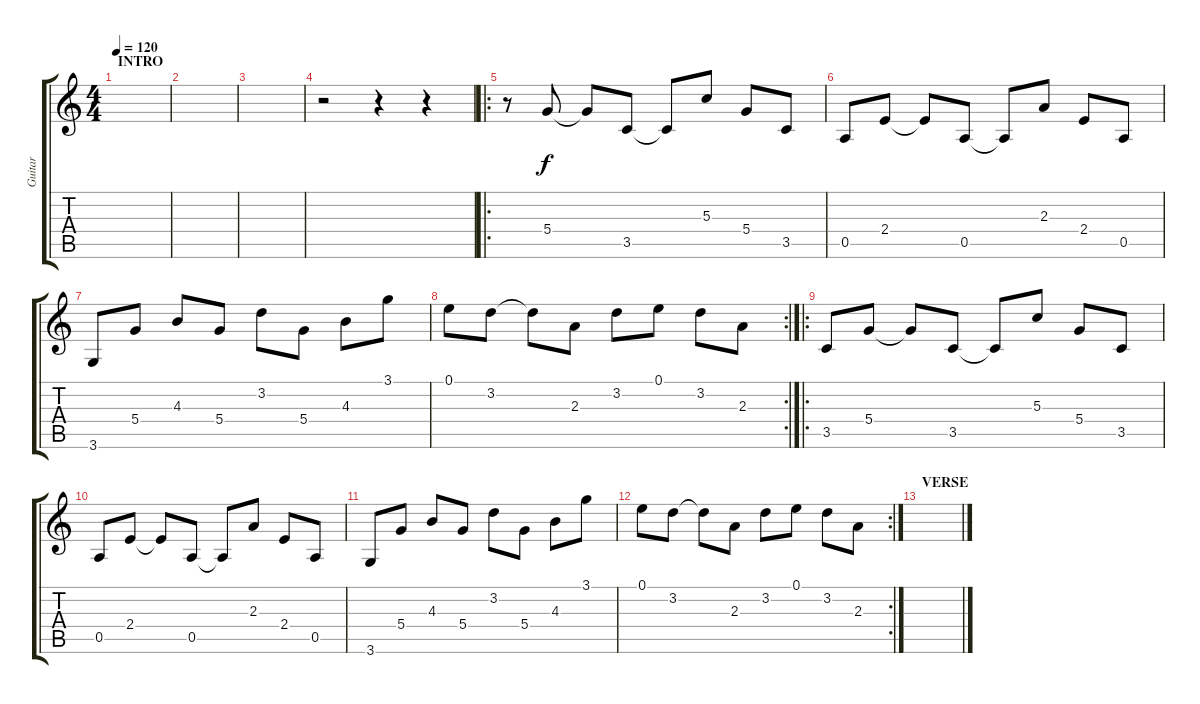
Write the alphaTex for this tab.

\track ("Guitar" "Guitar") {instrument distortionguitar}
\staff {score tabs}
\tuning (E4 B3 G3 D3 A2 E2) {hide}
\ts (4 4)
\section ("" "INTRO")
\tempo 120
\clef g2
\ks c
|
|
|
r.2 r.4 r.4 |
\ro
r.8{instrument acousticguitarnylon} 5.4.8 5.4{t}.8 3.5.8 3.5{t}.8 5.3.8 5.4.8 3.5.8 |
0.5.8{instrument acousticguitarnylon} 2.4.8 2.4{t}.8 0.5.8 0.5{t}.8 2.3.8 2.4.8 0.5.8 |
3.6.8{instrument acousticguitarnylon} 5.4.8 4.3.8 5.4.8 3.2.8 5.4.8 4.3.8 3.1.8 |
\rc 2
0.1.8{instrument acousticguitarnylon} 3.2.8 3.2{t}.8 2.3.8 3.2.8 0.1.8 3.2.8 2.3.8 |
\ro
3.5.8{instrument acousticguitarnylon} 5.4.8 5.4{t}.8 3.5.8 3.5{t}.8 5.3.8 5.4.8 3.5.8 |
0.5.8{instrument acousticguitarnylon} 2.4.8 2.4{t}.8 0.5.8 0.5{t}.8 2.3.8 2.4.8 0.5.8 |
3.6.8{instrument acousticguitarnylon} 5.4.8 4.3.8 5.4.8 3.2.8 5.4.8 4.3.8 3.1.8 |
\rc 2
0.1.8{instrument acousticguitarnylon} 3.2.8 3.2{t}.8 2.3.8 3.2.8 0.1.8 3.2.8 2.3.8 |
\section ("" "VERSE")
